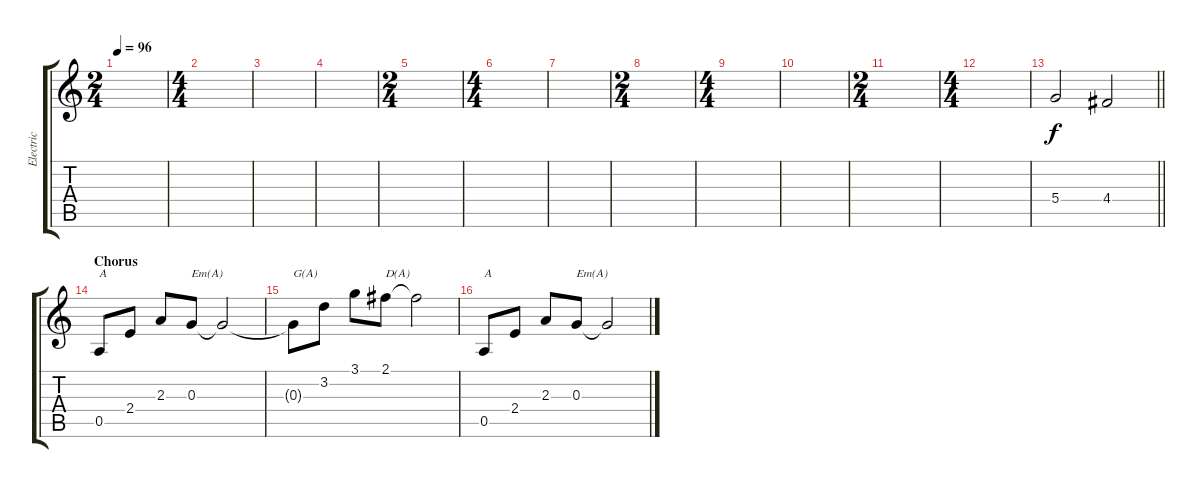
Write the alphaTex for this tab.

\track ("Electric" "Electric") {instrument overdrivenguitar}
\staff {score tabs}
\tuning (E4 B3 G3 D3 A2 E2) {hide}
\ts (2 4)
\tempo 96
\clef g2
\ks c
|
\ts (4 4)
|
|
|
\ts (2 4)
|
\ts (4 4)
|
|
\ts (2 4)
|
\ts (4 4)
|
|
\ts (2 4)
|
\ts (4 4)
|
\barLineRight lightlight
5.4.2 4.4.2 |
\section ("" "Chorus")
0.5.8{txt "A"} 2.4.8 2.3.8 0.3.8{txt "Em(A)"} 0.3{t}.2 |
0.3{t}.8{txt "G(A)"} 3.2.8 3.1.8 2.1.8{txt "D(A)"} 2.1{t}.2 |
0.5.8{txt "A"} 2.4.8 2.3.8 0.3.8{txt "Em(A)"} 0.3{t}.2
